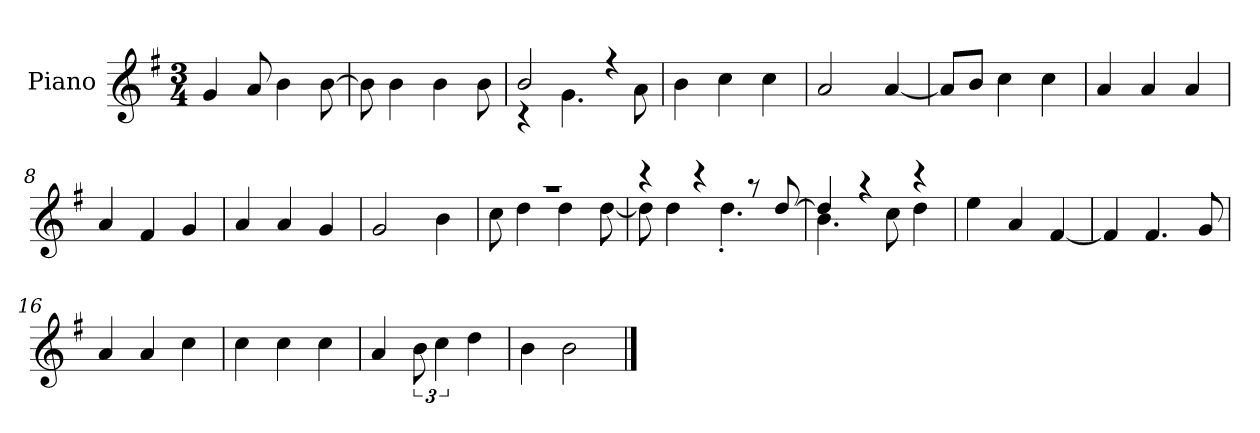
**kern
*part1
*staff1
*I"Piano
*I'P-no
*clefG2
*k[f#]
*M3/4
*MM172
=1
4g/
8a/
4b\
[8b\
=2
8b\]
4b\
4b\
8b\
=3
*^
2b/	4r
.	4.g\
4r	.
.	8a\
*v	*v
=4
4b\
4cc\
4cc\
=5
2a/
[4a/
=6
8a/L]
8b/J
4cc\
4cc\
=7
4a/
4a/
4a/
=8
4a/
4f#/
4g/
=9
4a/
4a/
4g/
=10
2g/
4b\
!!LO:LB:g=z
=11
*^
2.r	8cc\
.	4dd\
.	4dd\
.	[8dd\
=12	=12
4r	8dd\]
.	4dd\
4r	.
.	4.dd'\
8r	.
[8dd/	.
=13	=13
4dd/]	4.b\
4r	.
.	8cc\
4r	4dd\
*v	*v
=14
4ee\
4a/
[4f#/
=15
4f#/]
4.f#/
8g/
=16
4a/
4a/
4cc\
=17
4cc\
4cc\
4cc\
=18
4a/
12b\
6cc\
4dd\
=19
4b\
2b\
==
*-
